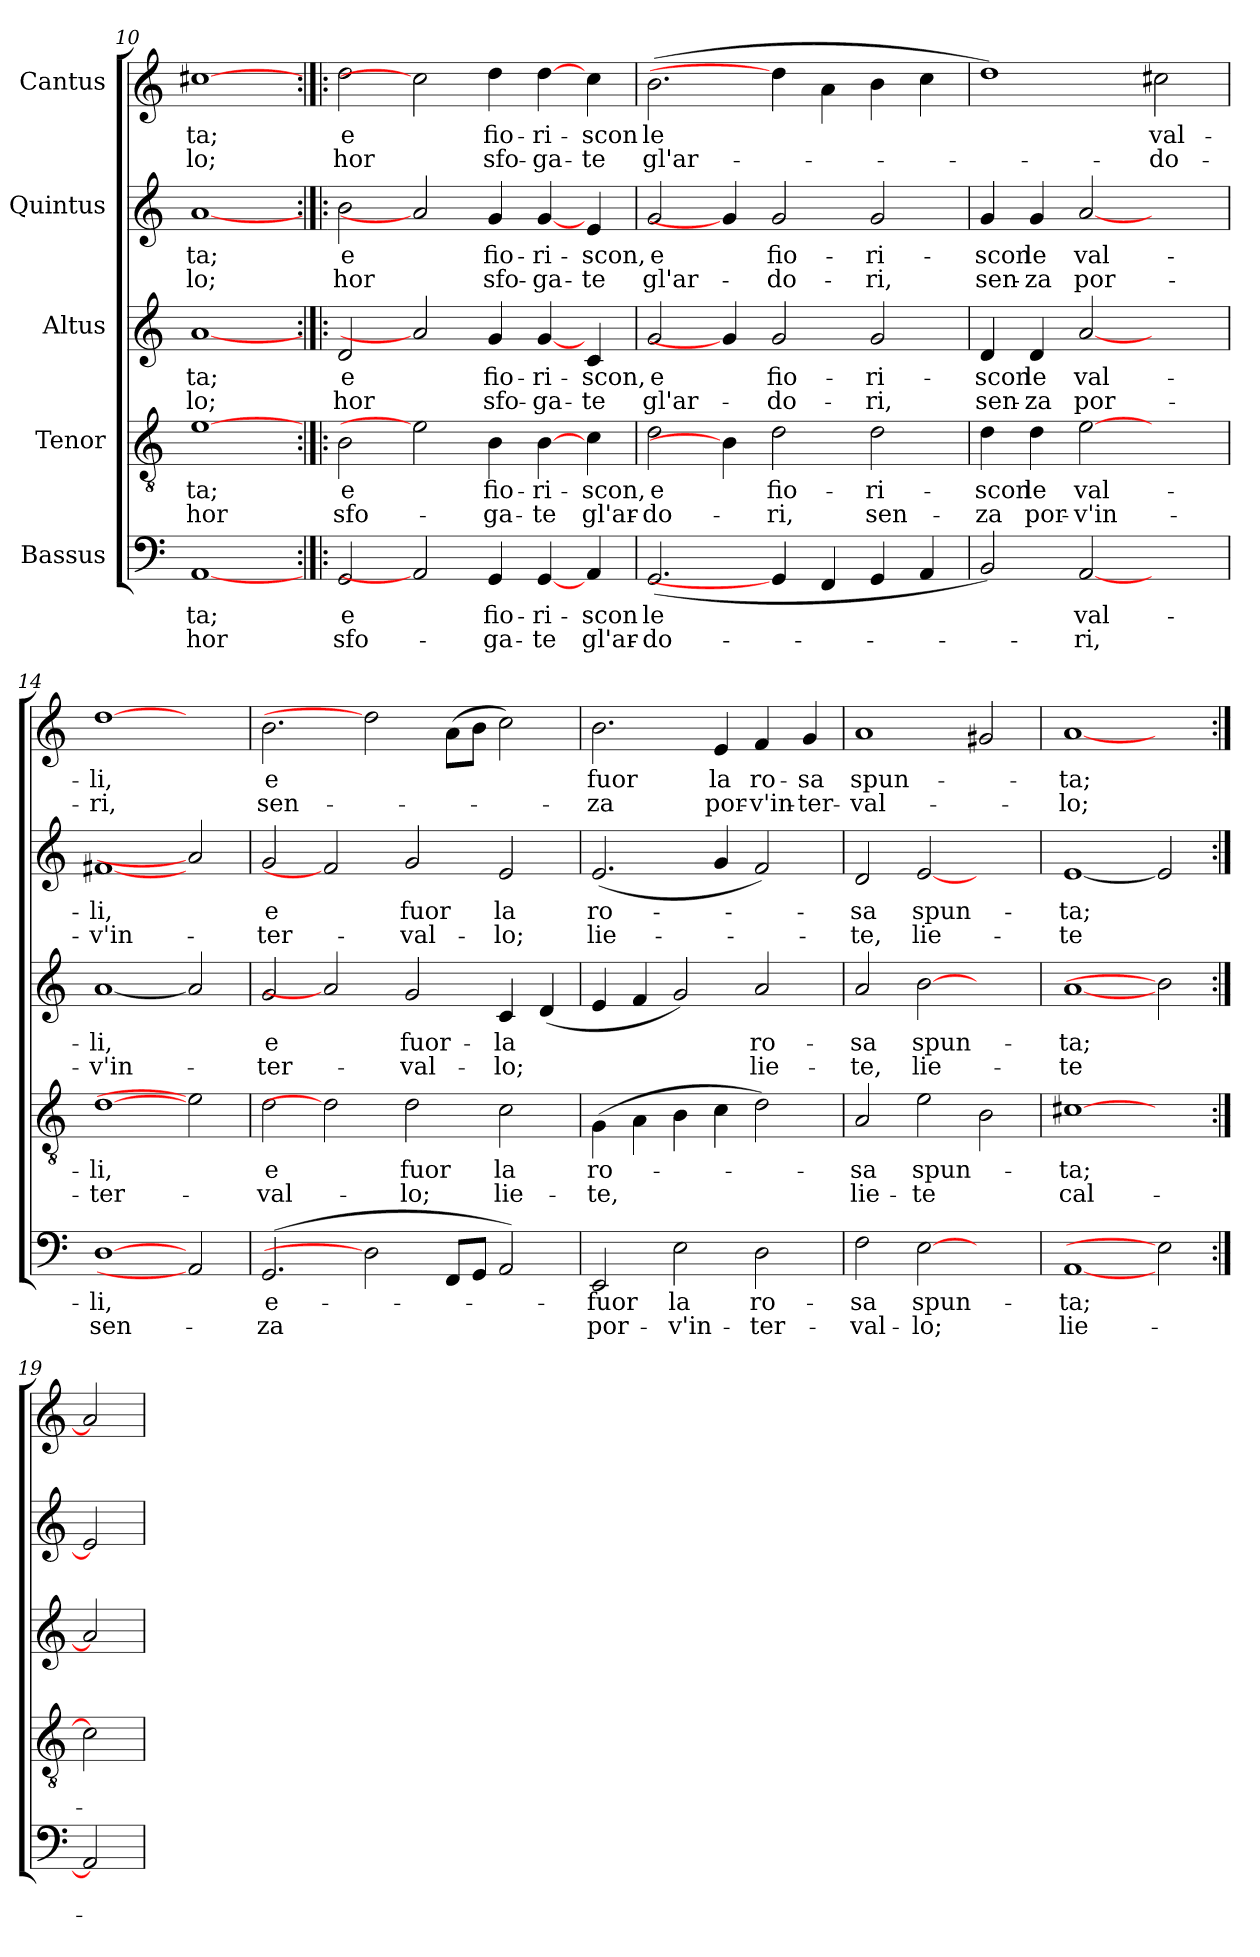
**kern	**text	**text	**kern	**text	**text	**kern	**text	**text	**kern	**text	**text	**kern	**text	**text
*part5	*part5	*part5	*part4	*part4	*part4	*part3	*part3	*part3	*part2	*part2	*part2	*part1	*part1	*part1
*staff5	*staff5	*staff5	*staff4	*staff4	*staff4	*staff3	*staff3	*staff3	*staff2	*staff2	*staff2	*staff1	*staff1	*staff1
*I"Bassus	*	*	*I"Tenor	*	*	*I"Altus	*	*	*I"Quintus	*	*	*I"Cantus	*	*
*clefF4	*	*	*clefGv2	*	*	*clefG2	*	*	*clefG2	*	*	*clefG2	*	*
*k[]	*	*	*k[]	*	*	*k[]	*	*	*k[]	*	*	*k[]	*	*
*C:	*	*	*C:	*	*	*C:	*	*	*C:	*	*	*C:	*	*
=10	=10	=10	=10	=10	=10	=10	=10	=10	=10	=10	=10	=10	=10	=10
!	!LO:LY:b	!LO:LY:b	!	!LO:LY:b	!LO:LY:b	!	!LO:LY:b	!LO:LY:b	!	!LO:LY:b	!LO:LY:b	!	!LO:LY:b	!LO:LY:b
[1AA	-ta;	hor	[1e	-ta;	hor	[1a	-ta;	-lo;	[1a	-ta;	-lo;	[1cc#X	-ta;	-lo;
=11:|!|:	=11:|!|:	=11:|!|:	=11:|!|:	=11:|!|:	=11:|!|:	=11:|!|:	=11:|!|:	=11:|!|:	=11:|!|:	=11:|!|:	=11:|!|:	=11:|!|:	=11:|!|:	=11:|!|:
!	!LO:LY:b	!LO:LY:b	!	!LO:LY:b	!LO:LY:b	!	!LO:LY:b	!LO:LY:b	!	!LO:LY:b	!LO:LY:b	!	!LO:LY:b	!LO:LY:b
2GG/	e	sfo-	2B\	e	sfo-	2d/	e	hor	2b\	e	hor	2dd\	e	hor
2AA]	.	.	2e]	.	.	2a]	.	.	2a]	.	.	2cc#]	.	.
!	!LO:LY:b	!LO:LY:b	!	!LO:LY:b	!LO:LY:b	!	!LO:LY:b	!LO:LY:b	!	!LO:LY:b	!LO:LY:b	!	!LO:LY:b	!LO:LY:b
4GG/	fio-	-ga-	4B\	fio-	-ga-	4g/	fio-	sfo-	4g/	fio-	sfo-	4dd\	fio-	sfo-
!	!LO:LY:b	!LO:LY:b	!	!LO:LY:b	!LO:LY:b	!	!LO:LY:b	!LO:LY:b	!	!LO:LY:b	!LO:LY:b	!	!LO:LY:b	!LO:LY:b
[4GG/	-ri-	-te	[4B\	-ri-	-te	[4g/	-ri-	-ga-	[4g/	-ri-	-ga-	[4dd\	-ri-	-ga-
!	!LO:LY:b	!LO:LY:b	!	!LO:LY:b	!LO:LY:b	!	!LO:LY:b	!LO:LY:b	!	!LO:LY:b	!LO:LY:b	!	!LO:LY:b	!LO:LY:b
4AA/	-scon	gl'ar-	4c\	-scon,	gl'ar-	4c/	-scon,	-te	4e/	-scon,	-te	4cc\	-scon	-te
=12	=12	=12	=12	=12	=12	=12	=12	=12	=12	=12	=12	=12	=12	=12
!	!LO:LY:b	!LO:LY:b	!	!LO:LY:b	!LO:LY:b	!	!LO:LY:b	!LO:LY:b	!	!LO:LY:b	!LO:LY:b	!	!LO:LY:b	!LO:LY:b
(<2.GG/	le	-do-	2d\	e	-do-	2g/	e	gl'ar-	2g/	e	gl'ar-	(>2.b\	le	gl'ar-
.	.	.	4B\]	.	.	4g/]	.	.	4g/]	.	.	.	.	.
!	!	!	!	!LO:LY:b	!LO:LY:b	!	!LO:LY:b	!LO:LY:b	!	!LO:LY:b	!LO:LY:b	!	!	!
4GG/]	.	.	2d\	fio-	-ri,	2g/	fio-	-do-	2g/	fio-	-do-	4dd\]	.	.
4FF/	.	.	.	.	.	.	.	.	.	.	.	4a\	.	.
!	!	!	!	!LO:LY:b	!LO:LY:b	!	!LO:LY:b	!LO:LY:b	!	!LO:LY:b	!LO:LY:b	!	!	!
4GG/	.	.	2d\	-ri-	sen-	2g/	-ri-	-ri,	2g/	-ri-	-ri,	4b\	.	.
4AA/	.	.	.	.	.	.	.	.	.	.	.	4cc\	.	.
=13	=13	=13	=13	=13	=13	=13	=13	=13	=13	=13	=13	=13	=13	=13
!	!	!	!	!LO:LY:b	!LO:LY:b	!	!LO:LY:b	!LO:LY:b	!	!LO:LY:b	!LO:LY:b	!	!	!
2BB/)	.	.	4d\	-scon	-za	4d/	-scon	sen-	4g/	-scon	sen-	1dd)	.	.
!	!	!	!	!LO:LY:b	!LO:LY:b	!	!LO:LY:b	!LO:LY:b	!	!LO:LY:b	!LO:LY:b	!	!	!
.	.	.	4d\	le	por-	4d/	le	-za	4g/	le	-za	.	.	.
!	!LO:LY:b	!LO:LY:b	!	!LO:LY:b	!LO:LY:b	!	!LO:LY:b	!LO:LY:b	!	!LO:LY:b	!LO:LY:b	!	!	!
[2AA	val-	-ri,	[2e	val-	-v'in-	[2a	val-	por-	[2a	val-	por-	.	.	.
!	!	!	!	!	!	!	!	!	!	!	!	!	!LO:LY:b	!LO:LY:b
2ryy	.	.	2ryy	.	.	2ryy	.	.	2ryy	.	.	2cc#X\	val-	-do-
!!LO:PB:g=z
=14	=14	=14	=14	=14	=14	=14	=14	=14	=14	=14	=14	=14	=14	=14
!	!LO:LY:b	!LO:LY:b	!	!LO:LY:b	!LO:LY:b	!	!LO:LY:b	!LO:LY:b	!	!LO:LY:b	!LO:LY:b	!	!LO:LY:b	!LO:LY:b
[1D	-li,	sen-	[1d	-li,	-ter-	[1a	-li,	-v'in-	[1f#X	-li,	-v'in-	[1dd	-li,	-ri,
2AA]	.	.	2e]	.	.	2a]	.	.	2a]	.	.	2ryy	.	.
!!LO:PB:g=z
=15	=15	=15	=15	=15	=15	=15	=15	=15	=15	=15	=15	=15	=15	=15
!	!LO:LY:b	!LO:LY:b	!	!LO:LY:b	!LO:LY:b	!	!LO:LY:b	!LO:LY:b	!	!LO:LY:b	!LO:LY:b	!	!LO:LY:b	!LO:LY:b
(<2.GG/	e-	-za	2d\	e	-val-	2g/	e	-ter-	2g/	e	-ter-	2.b\	e	sen-
.	.	.	2d]	.	.	2a]	.	.	2f#]	.	.	.	.	.
2D]	.	.	.	.	.	.	.	.	.	.	.	2dd]	.	.
!	!	!	!	!LO:LY:b	!LO:LY:b	!	!LO:LY:b	!LO:LY:b	!	!LO:LY:b	!LO:LY:b	!	!	!
.	.	.	2d\	fuor	-lo;	2g/	fuor-	-val-	2g/	fuor	-val-	.	.	.
8FF/L	.	.	.	.	.	.	.	.	.	.	.	(>8a\L	.	.
8GG/J	.	.	.	.	.	.	.	.	.	.	.	8b\J	.	.
!	!	!	!	!LO:LY:b	!LO:LY:b	!	!LO:LY:b	!LO:LY:b	!	!LO:LY:b	!LO:LY:b	!	!	!
2AA/)	.	.	2c\	la	lie-	4c/	-la	-lo;	2e/	la	-lo;	2cc\)	.	.
.	.	.	.	.	.	(<4d/	.	.	.	.	.	.	.	.
=16	=16	=16	=16	=16	=16	=16	=16	=16	=16	=16	=16	=16	=16	=16
!	!LO:LY:b	!LO:LY:b	!	!LO:LY:b	!LO:LY:b	!	!	!	!	!LO:LY:b	!LO:LY:b	!	!LO:LY:b	!LO:LY:b
2EE/	-fuor	por-	(>4G\	ro-	-te,	4e/	.	.	(<2.e/	ro-	lie-	2.b\	fuor	-za
.	.	.	4A\	.	.	4f/	.	.	.	.	.	.	.	.
!	!LO:LY:b	!LO:LY:b	!	!	!	!	!	!	!	!	!	!	!	!
2E\	la	-v'in-	4B\	.	.	2g/)	.	.	.	.	.	.	.	.
!	!	!	!	!	!	!	!	!	!	!	!	!	!LO:LY:b	!LO:LY:b
.	.	.	4c\	.	.	.	.	.	4g/	.	.	4e/	la	por-
!	!LO:LY:b	!LO:LY:b	!	!	!	!	!LO:LY:b	!LO:LY:b	!	!	!	!	!LO:LY:b	!LO:LY:b
2D\	ro-	-ter-	2d\)	.	.	2a/	ro-	lie-	2f/)	.	.	4f/	ro-	-v'in-
!	!	!	!	!	!	!	!	!	!	!	!	!	!LO:LY:b	!LO:LY:b
.	.	.	.	.	.	.	.	.	.	.	.	4g/	-sa	-ter-
=17	=17	=17	=17	=17	=17	=17	=17	=17	=17	=17	=17	=17	=17	=17
!	!LO:LY:b	!LO:LY:b	!	!LO:LY:b	!LO:LY:b	!	!LO:LY:b	!LO:LY:b	!	!LO:LY:b	!LO:LY:b	!	!LO:LY:b	!LO:LY:b
2F\	-sa	-val-	2A/	-sa	lie-	2a/	-sa	-te,	2d/	-sa	-te,	1a	spun-	-val-
!	!LO:LY:b	!LO:LY:b	!	!LO:LY:b	!LO:LY:b	!	!LO:LY:b	!LO:LY:b	!	!LO:LY:b	!LO:LY:b	!	!	!
[2E	spun-	-lo;	2e\	spun-	-te	[2b	spun-	lie-	[2e	spun-	lie-	.	.	.
2ryy	.	.	2B\	.	.	2ryy	.	.	2ryy	.	.	2g#X/	.	.
=18	=18	=18	=18	=18	=18	=18	=18	=18	=18	=18	=18	=18	=18	=18
!	!LO:LY:b	!LO:LY:b	!	!LO:LY:b	!LO:LY:b	!	!LO:LY:b	!LO:LY:b	!	!LO:LY:b	!LO:LY:b	!	!LO:LY:b	!LO:LY:b
[1AA	-ta;	lie-	[1c#X	-ta;	cal-	[1a	-ta;	-te	[1e	-ta;	-te	[1a	-ta;	-lo;
2E]	.	.	2ryy	.	.	2b]	.	.	2e]	.	.	2ryy	.	.
=19:|!	=19:|!	=19:|!	=19:|!	=19:|!	=19:|!	=19:|!	=19:|!	=19:|!	=19:|!	=19:|!	=19:|!	=19:|!	=19:|!	=19:|!
2AA]	.	.	2c#]	.	.	2a]	.	.	2e]	.	.	2a]	.	.
=	=	=	=	=	=	=	=	=	=	=	=	=	=	=
*-	*-	*-	*-	*-	*-	*-	*-	*-	*-	*-	*-	*-	*-	*-
